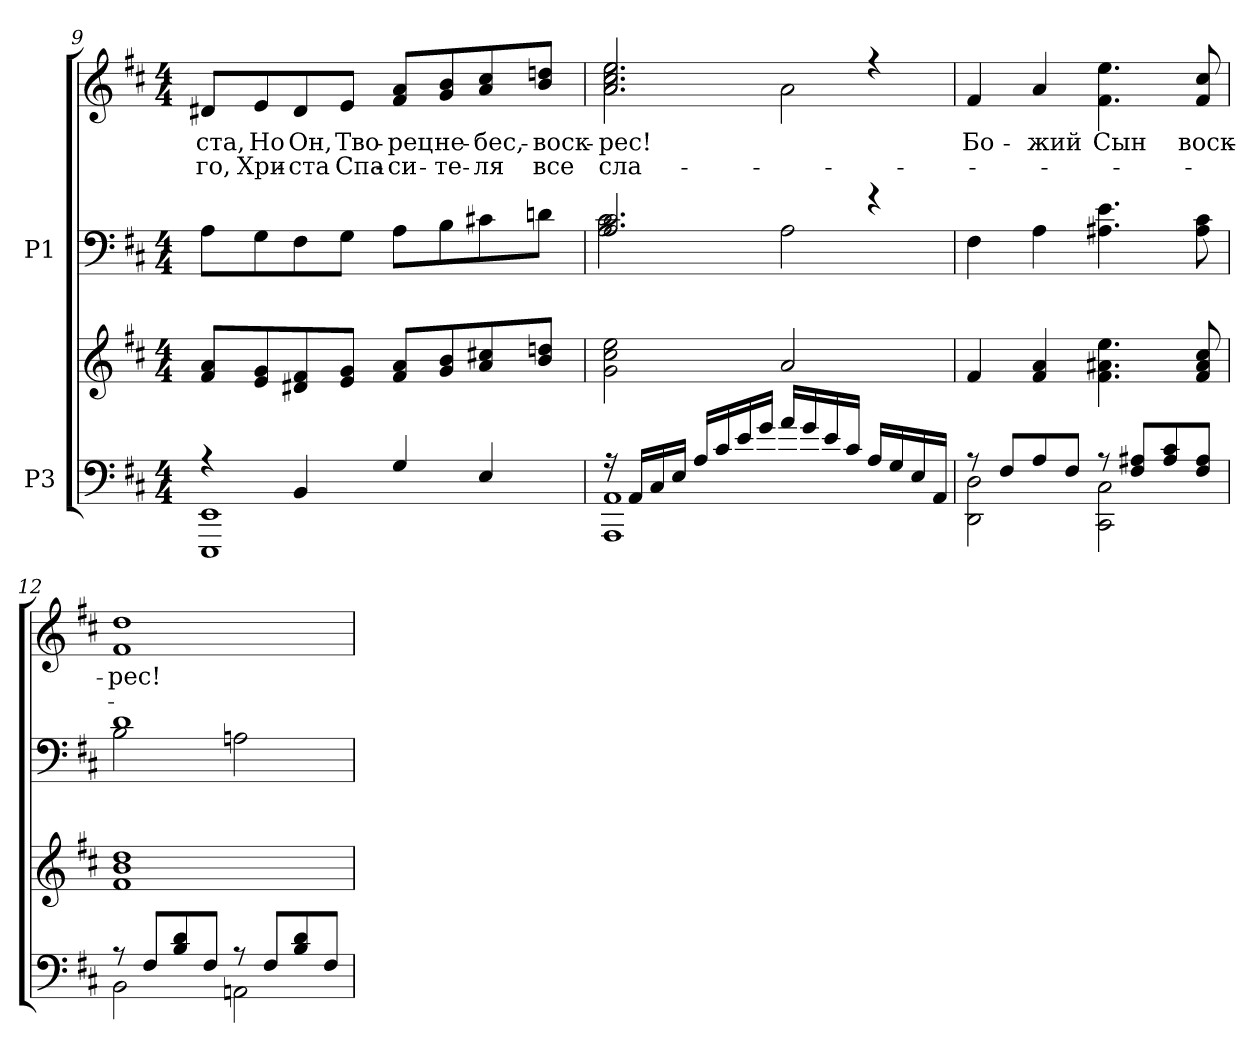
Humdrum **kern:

**kern	**kern	**kern	**kern	**text	**text
*part2	*part2	*part1	*part1	*part1	*part1
*staff4	*staff3	*staff2	*staff1	*staff1	*staff1
*I"P3	*	*I"P1	*	*	*
*clefF4	*clefG2	*clefF4	*clefG2	*	*
*k[f#c#]	*k[f#c#]	*k[f#c#]	*k[f#c#]	*	*
*D:	*D:	*D:	*D:	*	*
*M4/4	*M4/4	*M4/4	*M4/4	*	*
=9	=9	=9	=9	=9	=9
*^	*	*	*	*	*
!	!	!	!	!	!LO:LY:b:color=#000000	!LO:LY:b:color=#000000
4r	1EEEi 1EEi	8f#i/ 8aiL	8Ai\L	8d#Xi/L	-ста,	-го,
!	!	!	!	!	!LO:LY:b:color=#000000	!LO:LY:b:color=#000000
.	.	8ei/ 8gi	8Gi\	8ei/	Но	Хри-
!	!	!	!	!	!LO:LY:b:color=#000000	!LO:LY:b:color=#000000
4BBi/	.	8d#Xi/ 8f#i	8F#i\	8d#i/	Он,	-ста
!	!	!	!	!	!LO:LY:b:color=#000000	!LO:LY:b:color=#000000
.	.	8ei/ 8giJ	8Gi\J	8ei/J	Тво-	Спа-
!	!	!	!	!	!LO:LY:b:color=#000000	!LO:LY:b:color=#000000
4Gi/	.	8f#i/ 8aiL	8Ai\L	8f#i/ 8aiL	-рец	-си-
!	!	!	!	!	!LO:LY:b:color=#000000	!LO:LY:b:color=#000000
.	.	8gi/ 8bi	8Bi\	8gi/ 8bi	не-	-те-
!	!	!	!	!	!LO:LY:b:color=#000000	!LO:LY:b:color=#000000
4Ei/	.	8ai/ 8cc#Xi	8c#Xi\	8ai/ 8cc#i	-бес,-	-ля
!	!	!	!	!	!LO:LY:b:color=#000000	!LO:LY:b:color=#000000
.	.	8bi/ 8ddniJ	8dni\J	8bi/ 8ddniJ	-воск-	все
!!LO:PB:g=z
=10	=10	=10	=10	=10	=10	=10
*	*	*	*^	*	*	*
!	!	!	!	!	!	!LO:LY:b:color=#000000	!LO:LY:b:color=#000000
*	*	*	*	*	*^	*	*
16r	1AAAi 1AAi	2gi\ 2cc#i 2eei	2.Ai/ 2.c#i	2Ai\ 2c#i	2.ai/ 2.cc#i 2.eei	2ai\ 2cc#i 2eei	-рес!	сла-
16AAi/LL	.	.	.	.	.	.	.	.
16C#i/	.	.	.	.	.	.	.	.
16Ei/JJ	.	.	.	.	.	.	.	.
16Ai/LL	.	.	.	.	.	.	.	.
16c#i/	.	.	.	.	.	.	.	.
16ei/	.	.	.	.	.	.	.	.
16gi/JJ	.	.	.	.	.	.	.	.
16ai/LL	.	2ai/	.	2Ai\	.	2ai\	.	.
16gi/	.	.	.	.	.	.	.	.
16ei/	.	.	.	.	.	.	.	.
16c#i/JJ	.	.	.	.	.	.	.	.
!	!	!	!	!	!	!	!LO:LY:b:color=#000000	!
16Ai/LL	.	.	4r	.	4r	.	-вьте!	.
16Gi/	.	.	.	.	.	.	.	.
16Ei/	.	.	.	.	.	.	.	.
16AAi/JJ	.	.	.	.	.	.	.	.
*	*	*	*v	*v	*	*	*	*
*	*	*	*	*v	*v	*	*
=11	=11	=11	=11	=11	=11	=11
!	!	!	!	!	!LO:LY:b:color=#000000	!
8r	2DDi\ 2Di	4f#i/	4F#i\	4f#i/	Бо-	.
8F#i/L	.	.	.	.	.	.
!	!	!	!	!	!LO:LY:b:color=#000000	!
8Ai/	.	4f#i/ 4ai	4Ai\	4ai/	-жий	.
8F#i/J	.	.	.	.	.	.
!	!	!	!	!	!LO:LY:b:color=#000000	!
8r	2CC#i\ 2C#i	4.f#i\ 4.a#Xi 4.eei	4.A#Xi\ 4.ei	4.f#i\ 4.eei	Сын	.
8F#i/ 8A#XiL	.	.	.	.	.	.
8A#i/ 8c#i	.	.	.	.	.	.
!	!	!	!	!	!LO:LY:b:color=#000000	!
8F#i/ 8A#iJ	.	8f#i/ 8a#i 8cc#i	8A#i\ 8c#i	8f#i/ 8cc#i	воск-	.
=12	=12	=12	=12	=12	=12	=12
*	*	*	*^	*	*	*
!	!	!	!	!	!	!LO:LY:b:color=#000000	!
8r	2BBi\	1f#i 1bi 1ddi	1di	2Bi\	1f#i 1ddi	-рес!	.
8F#i/L	.	.	.	.	.	.	.
8Bi/ 8di	.	.	.	.	.	.	.
8F#i/J	.	.	.	.	.	.	.
8r	2AAni\	.	.	2Ani\	.	.	.
8F#i/L	.	.	.	.	.	.	.
8Bi/ 8di	.	.	.	.	.	.	.
8F#i/J	.	.	.	.	.	.	.
*v	*v	*	*v	*v	*	*	*
=	=	=	=	=	=
*-	*-	*-	*-	*-	*-
